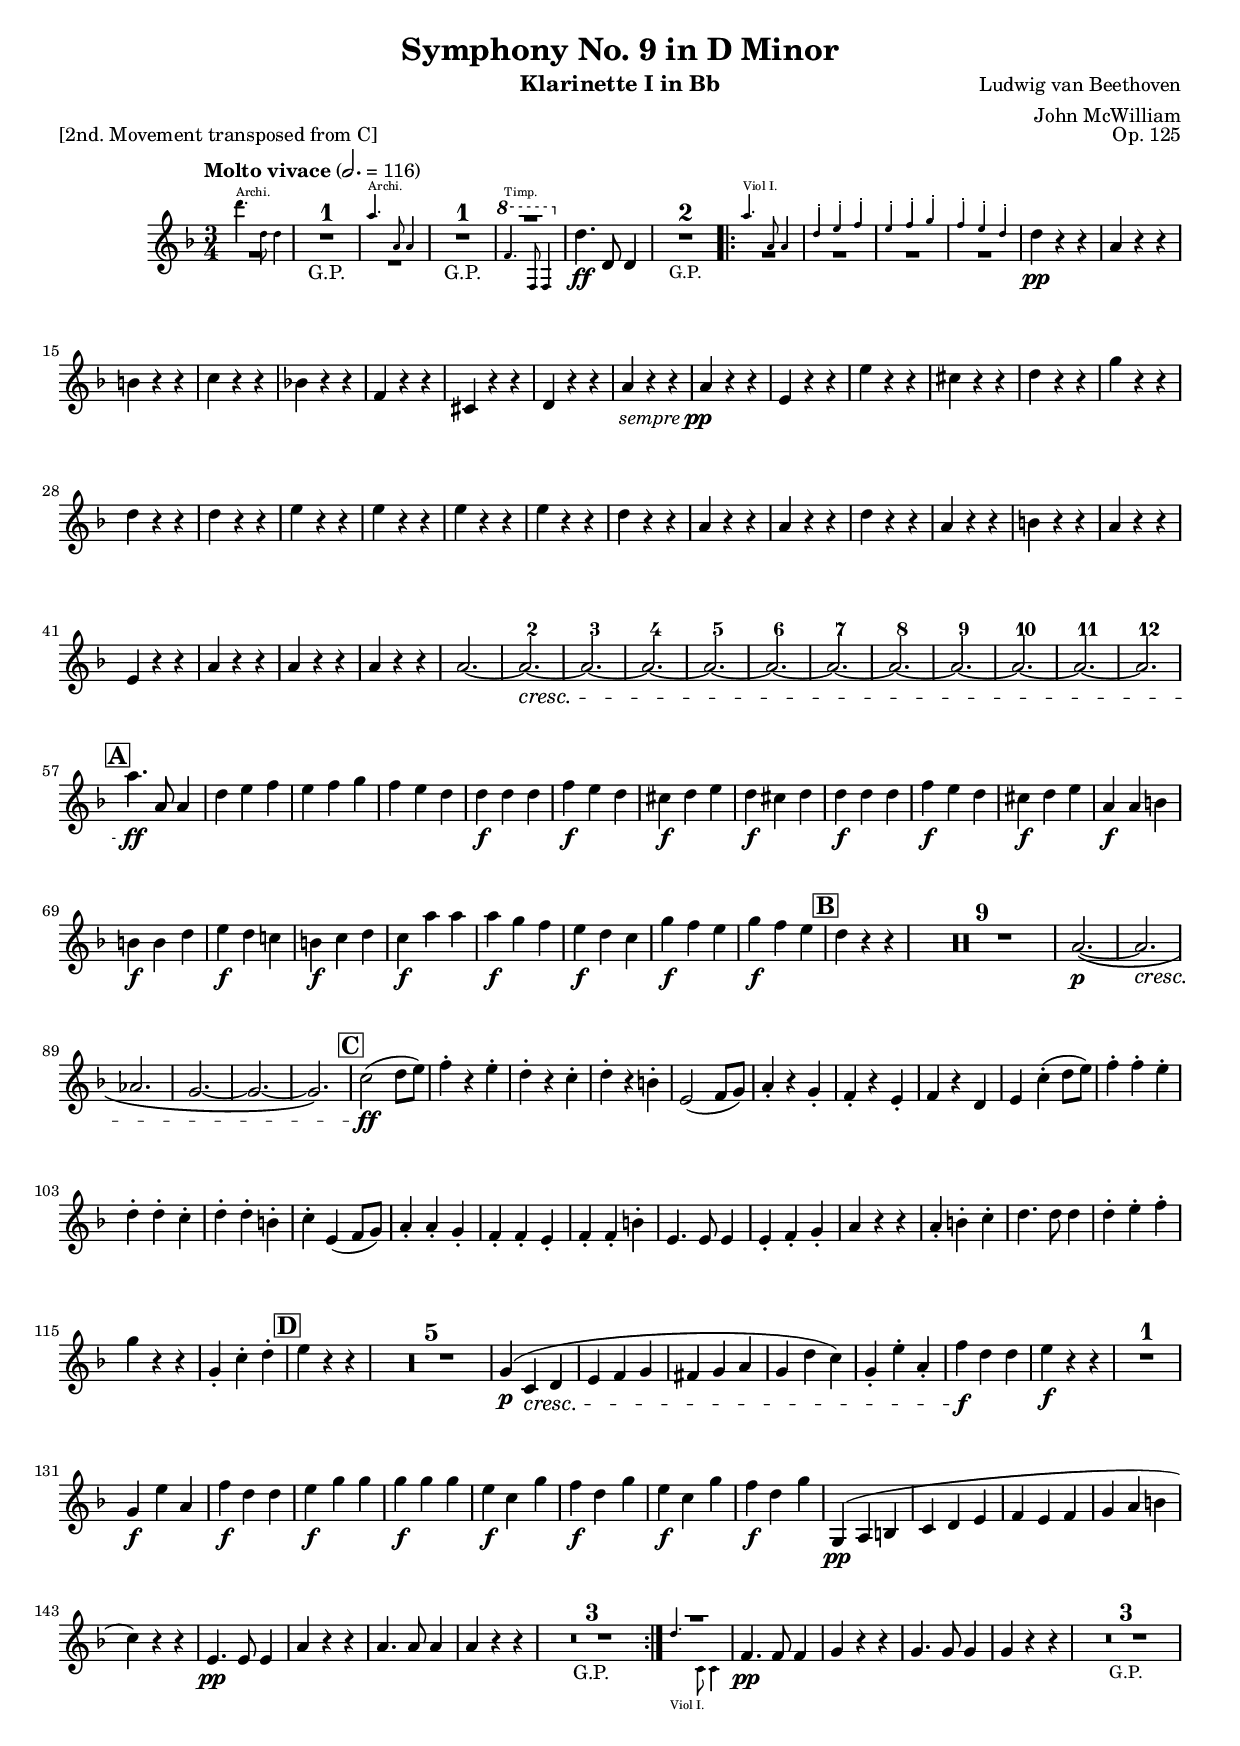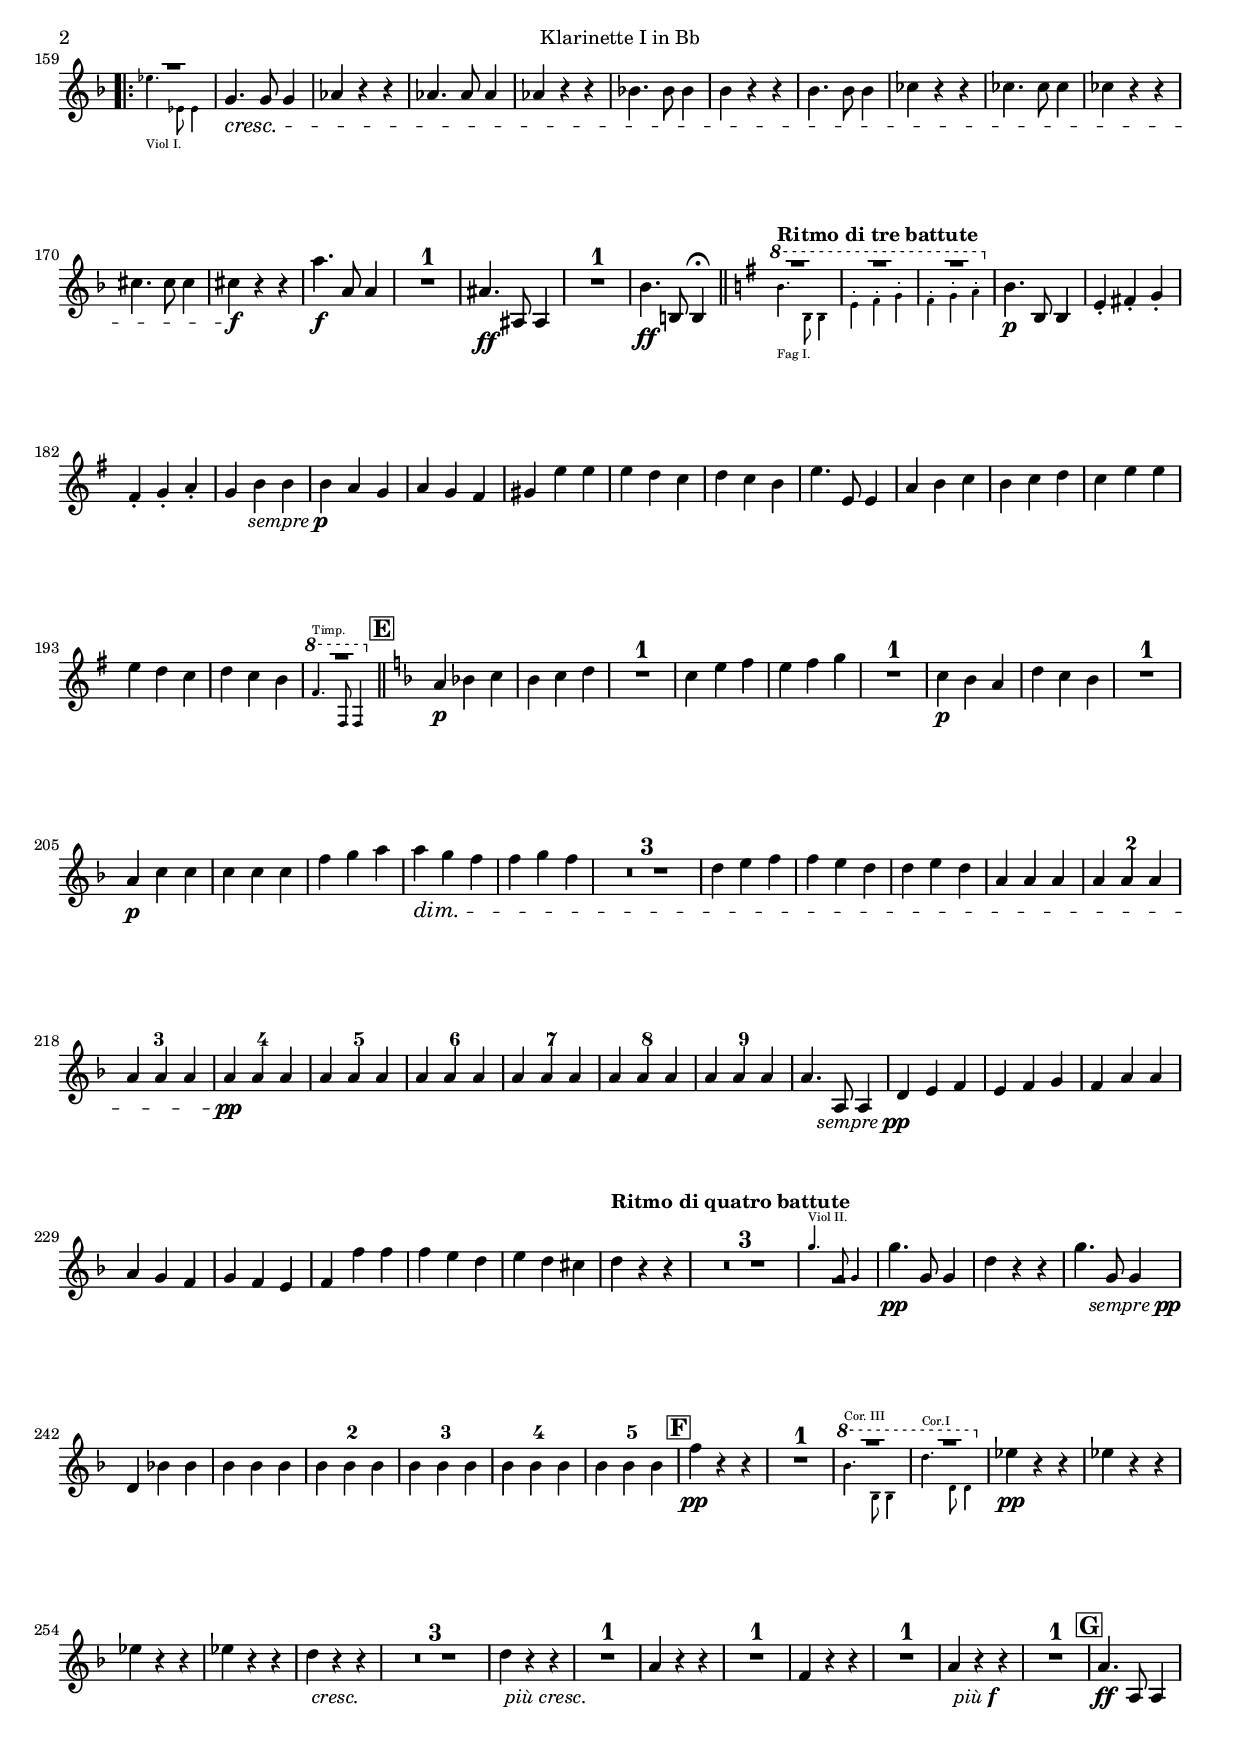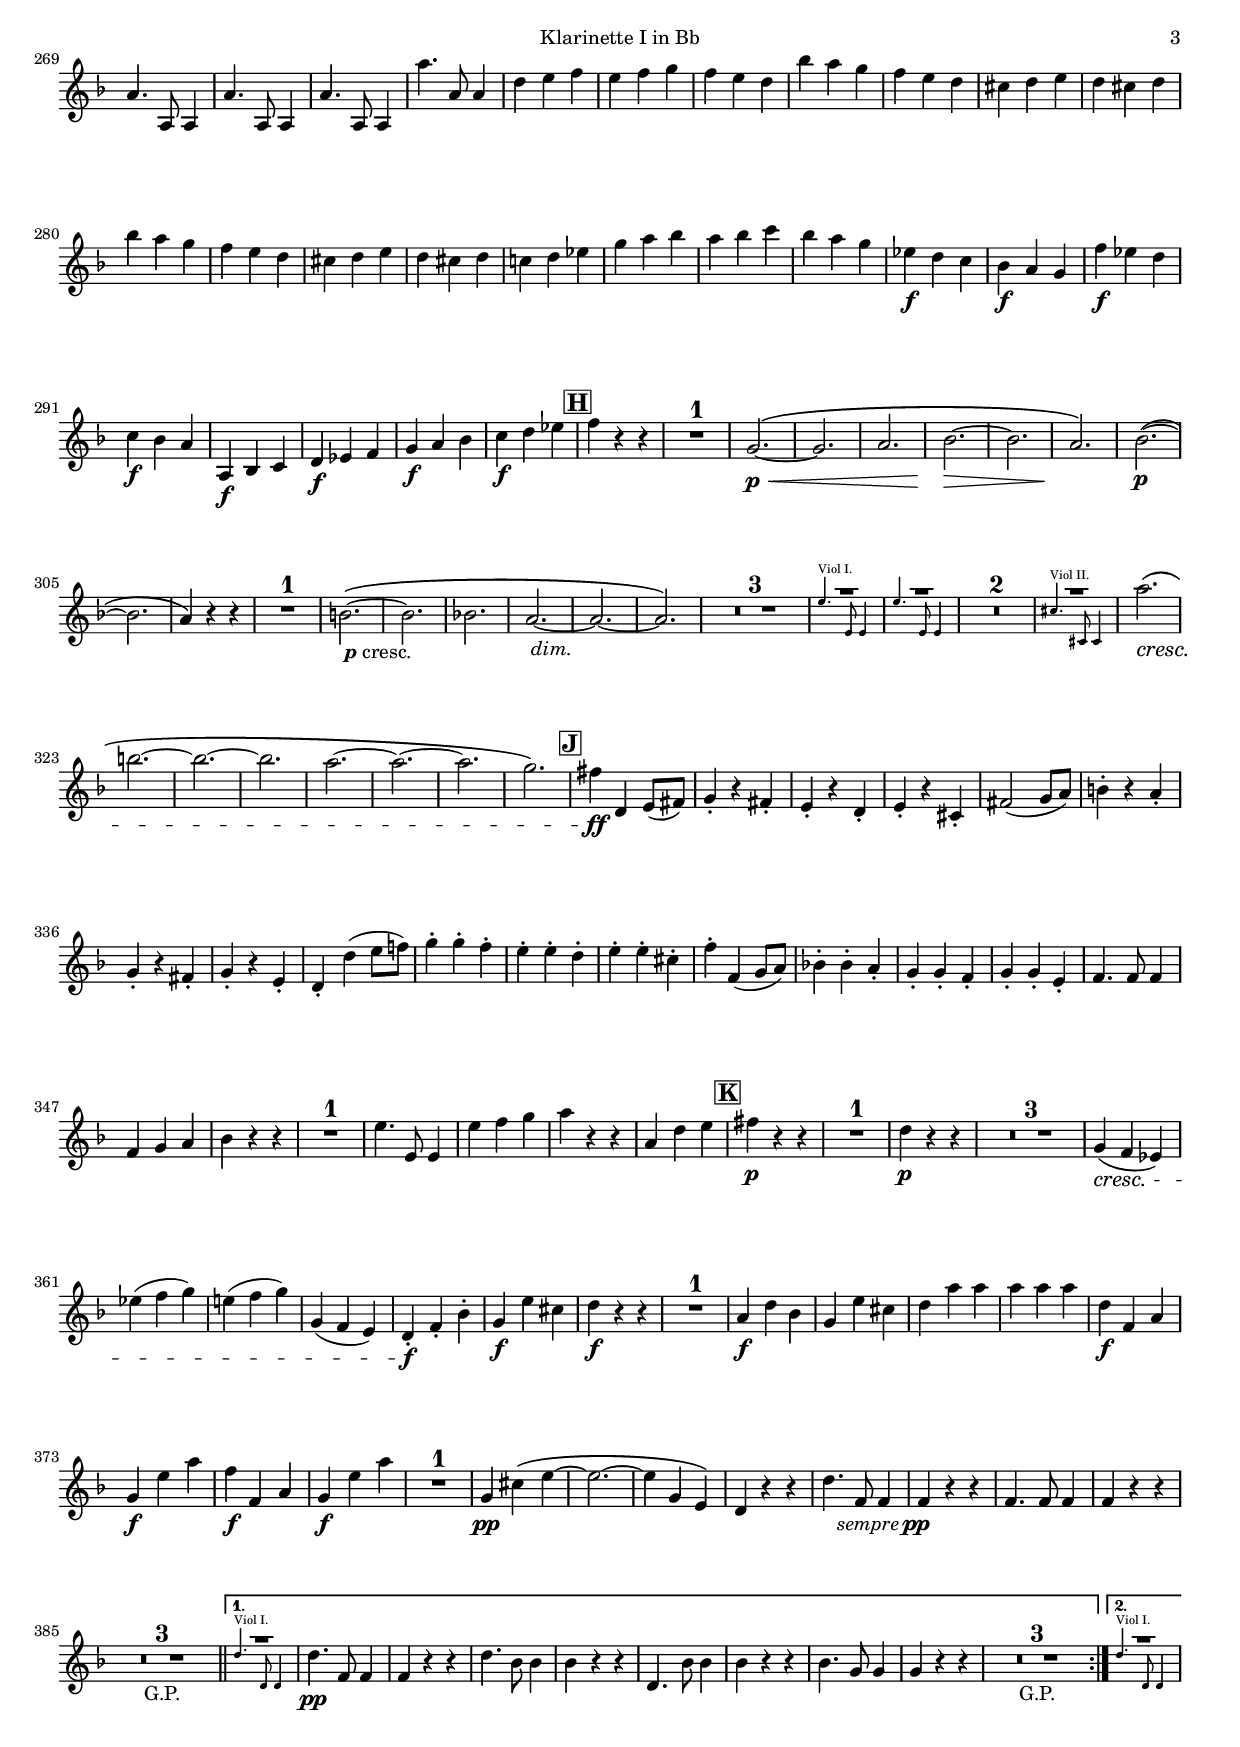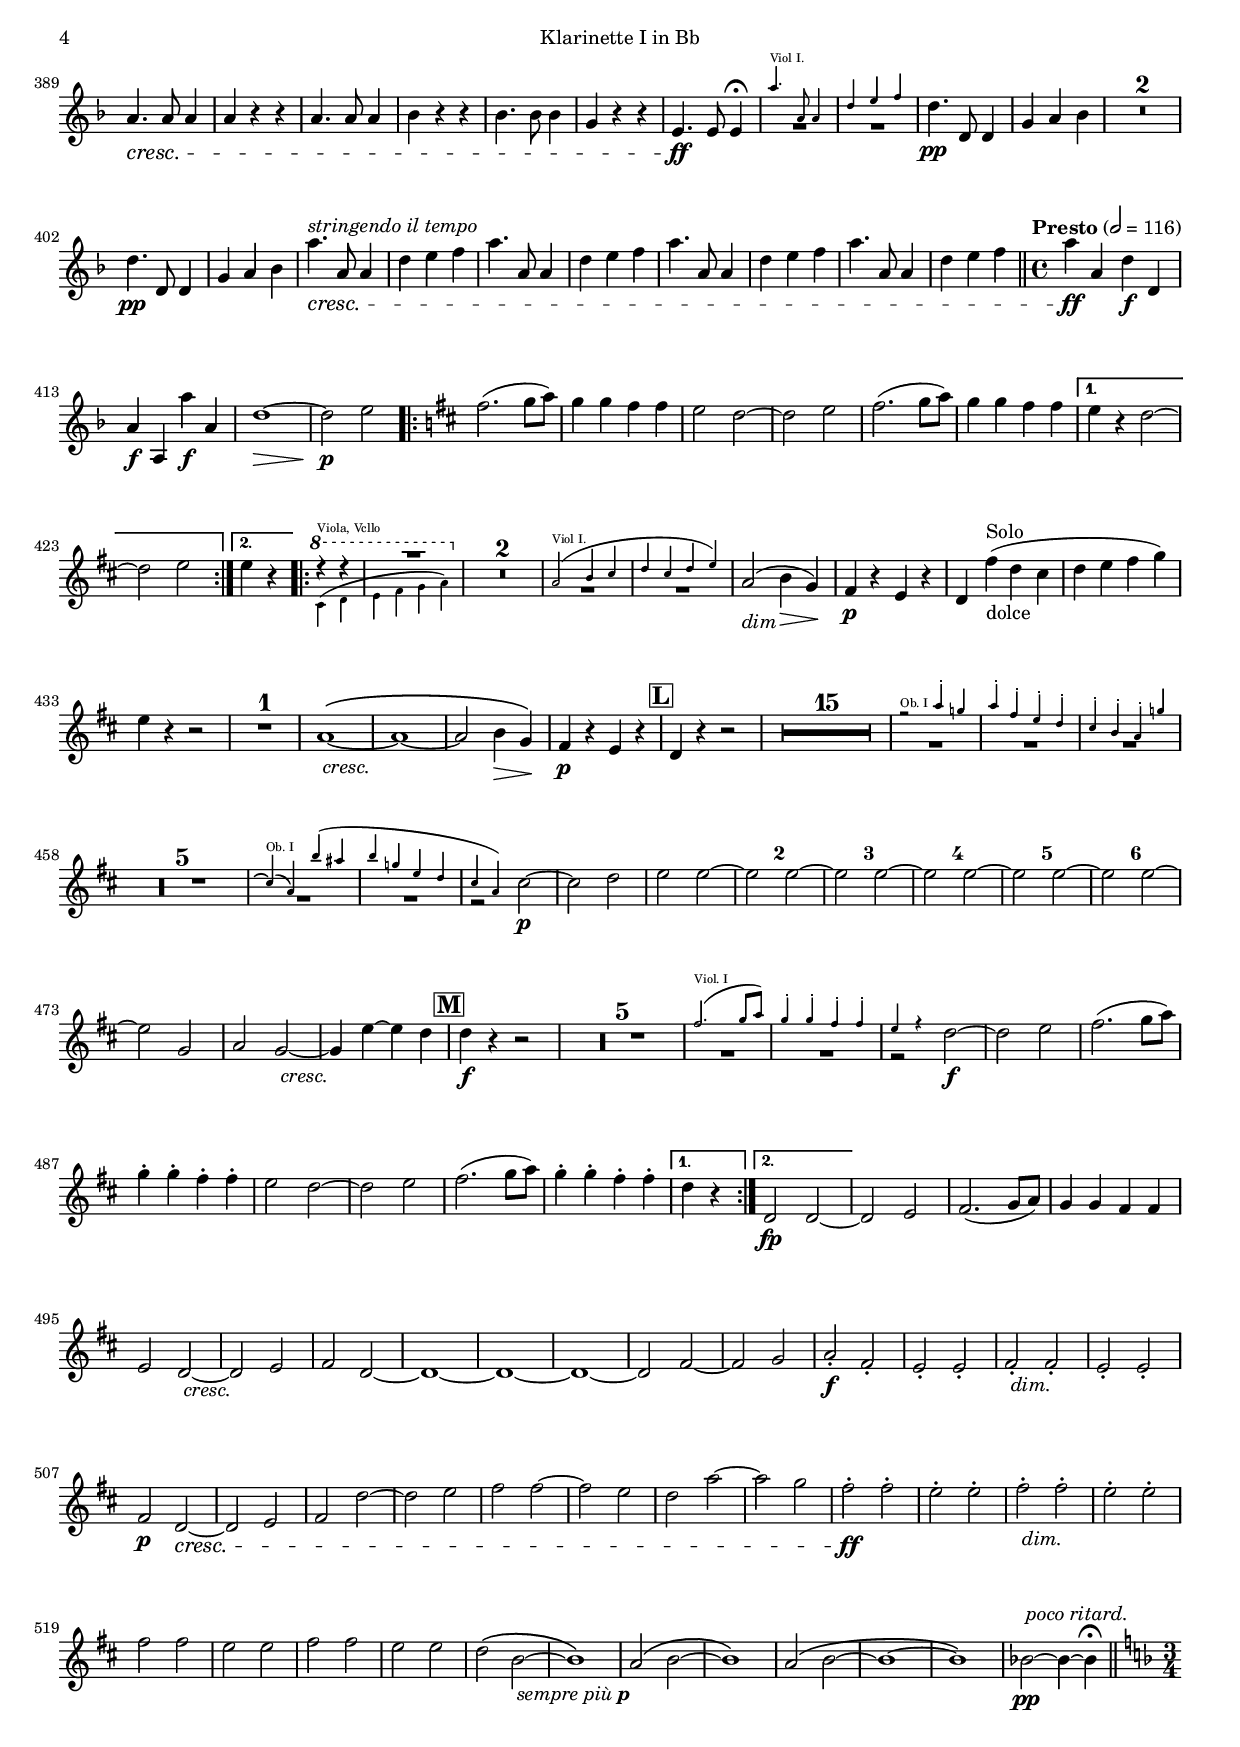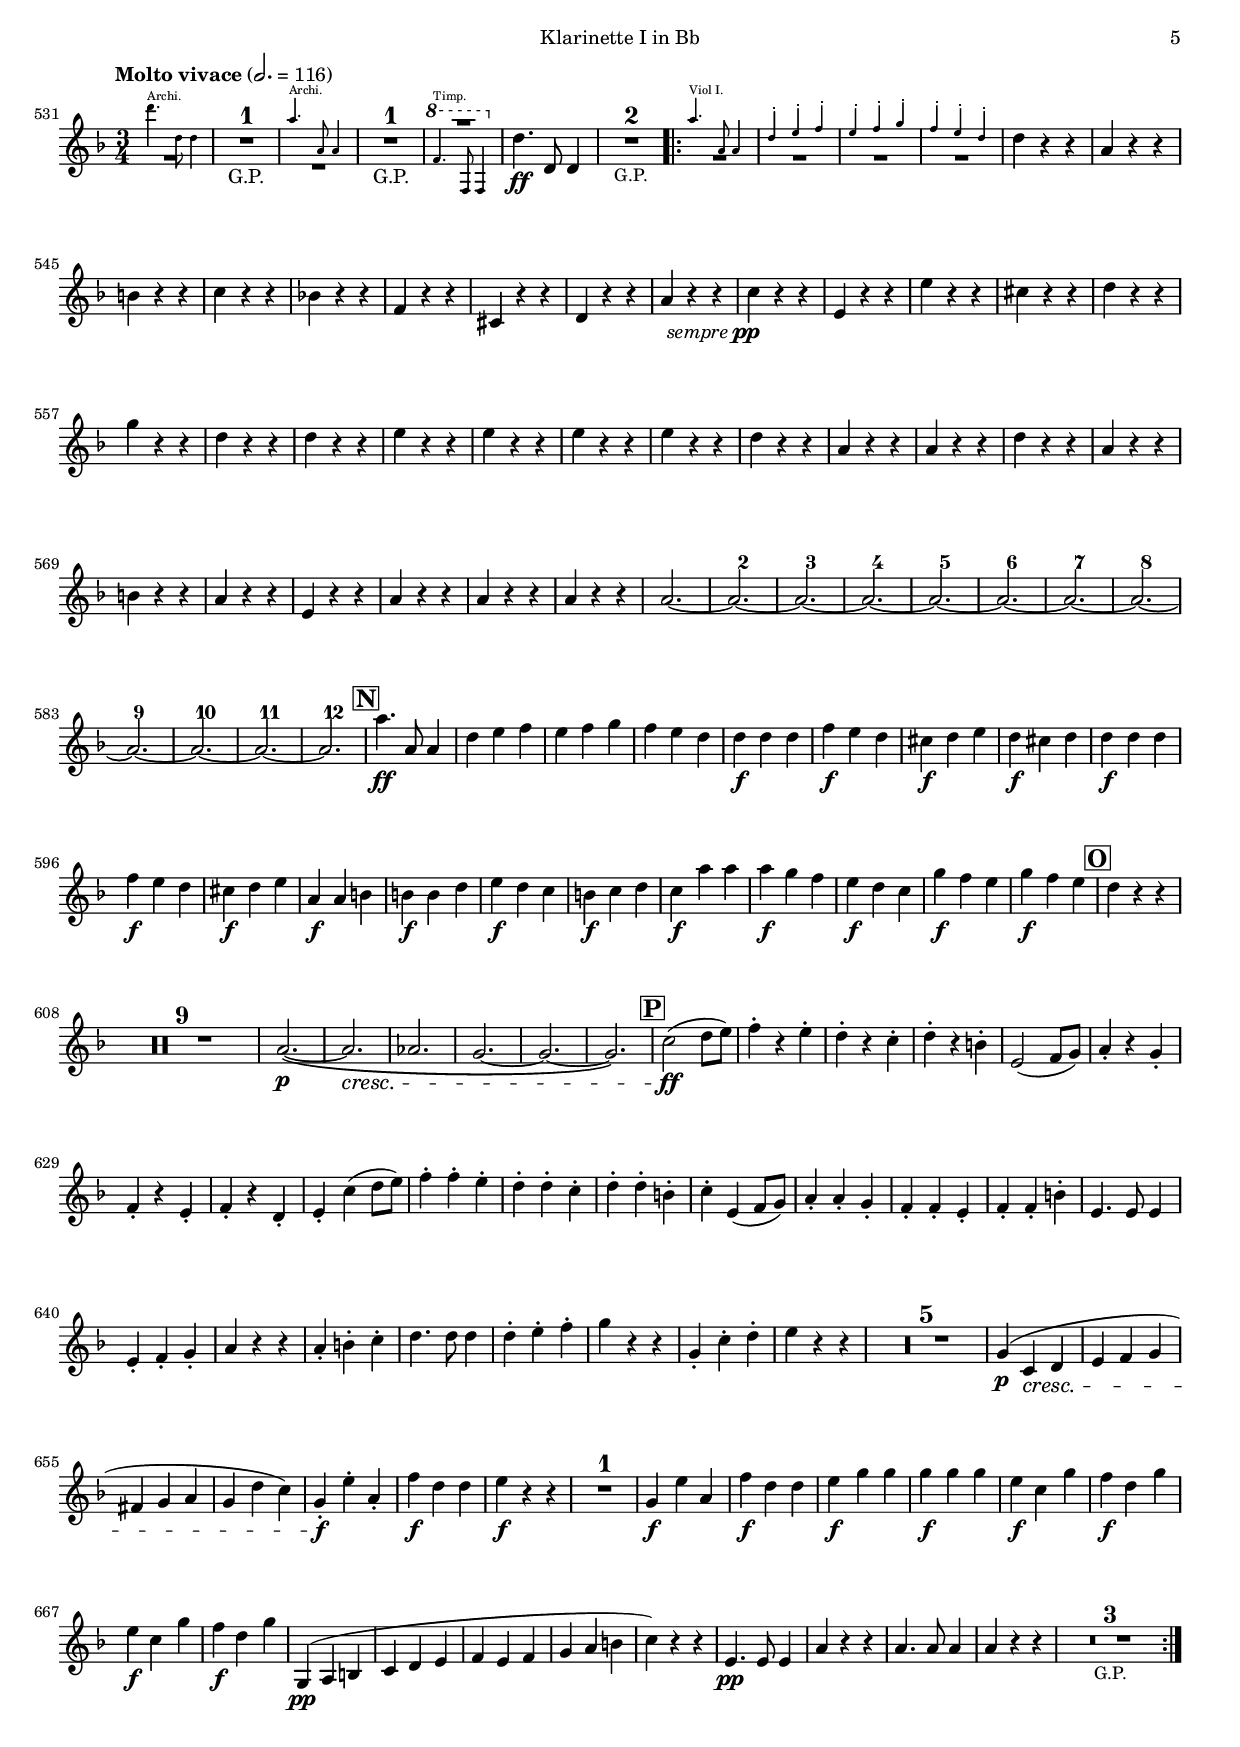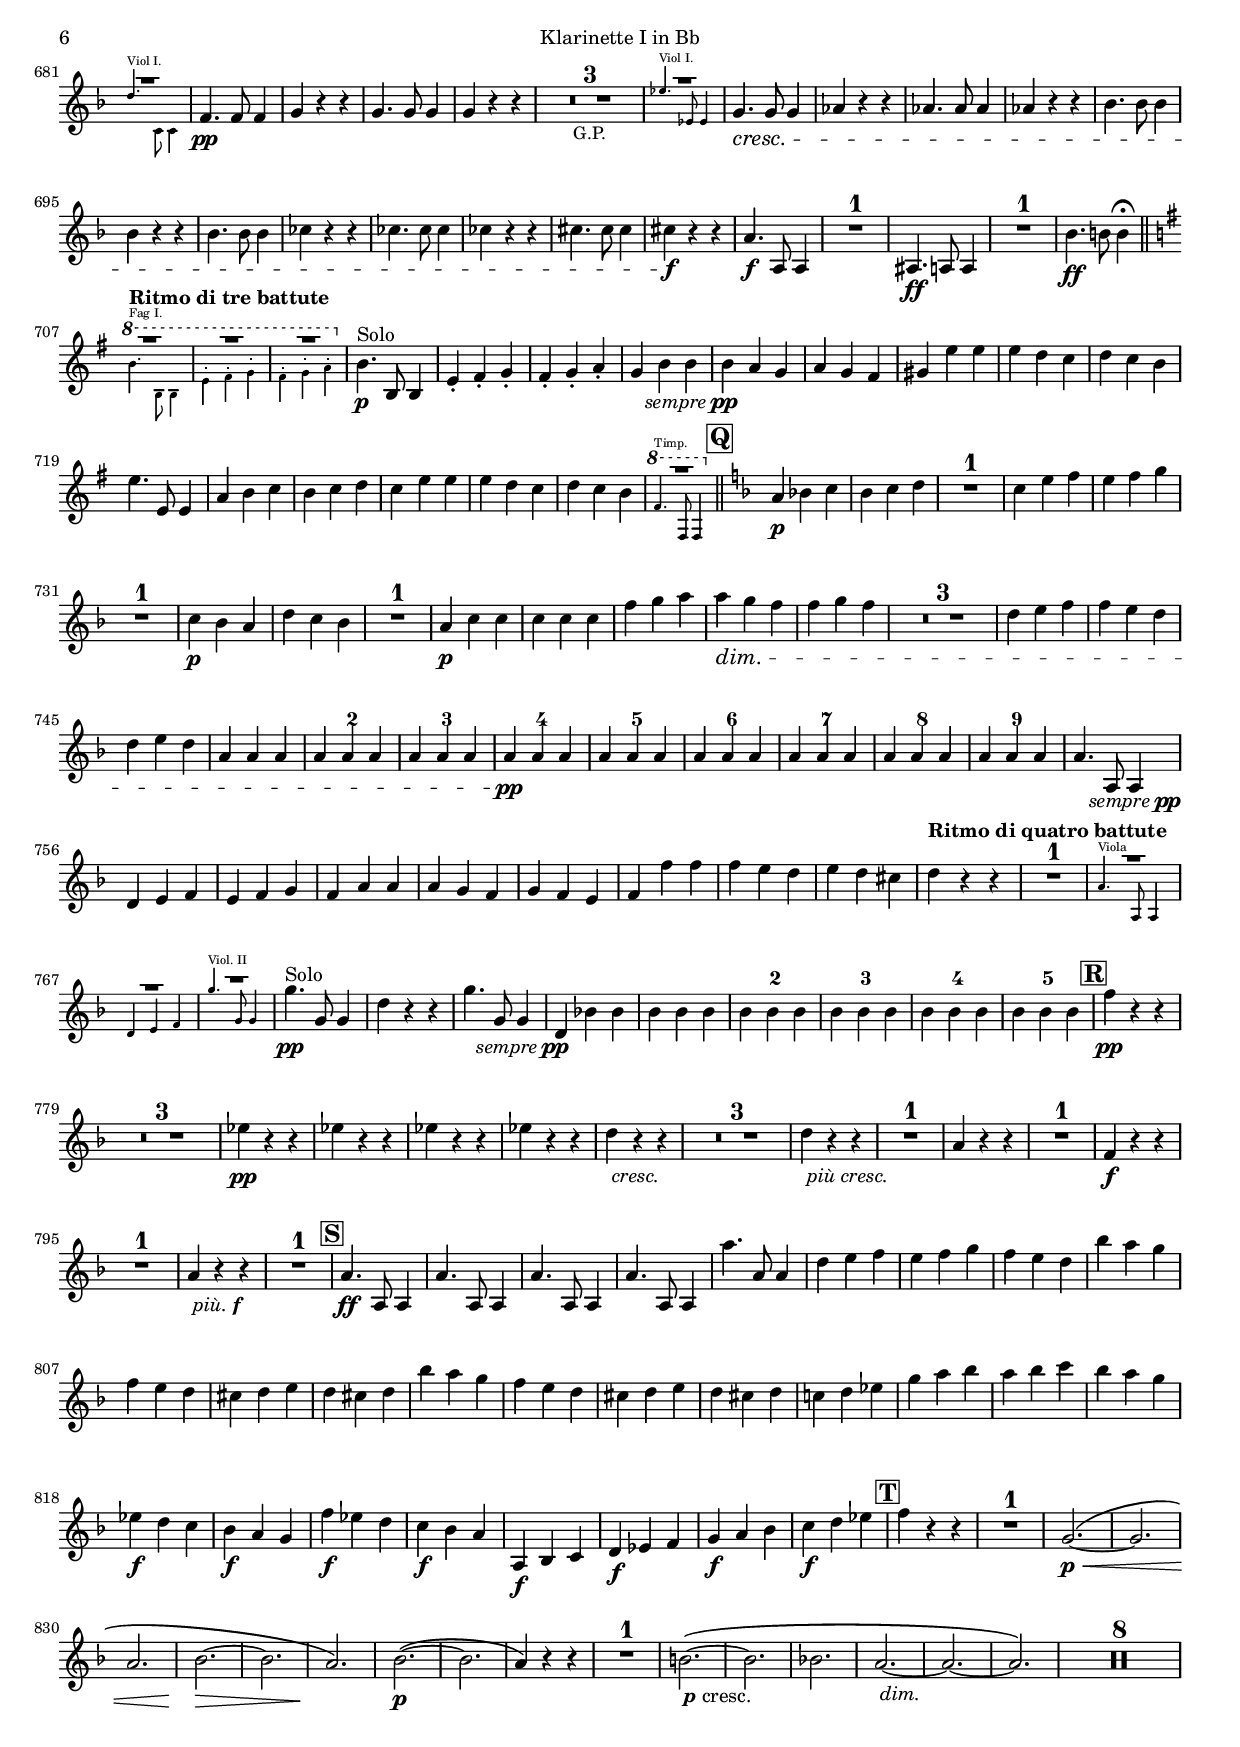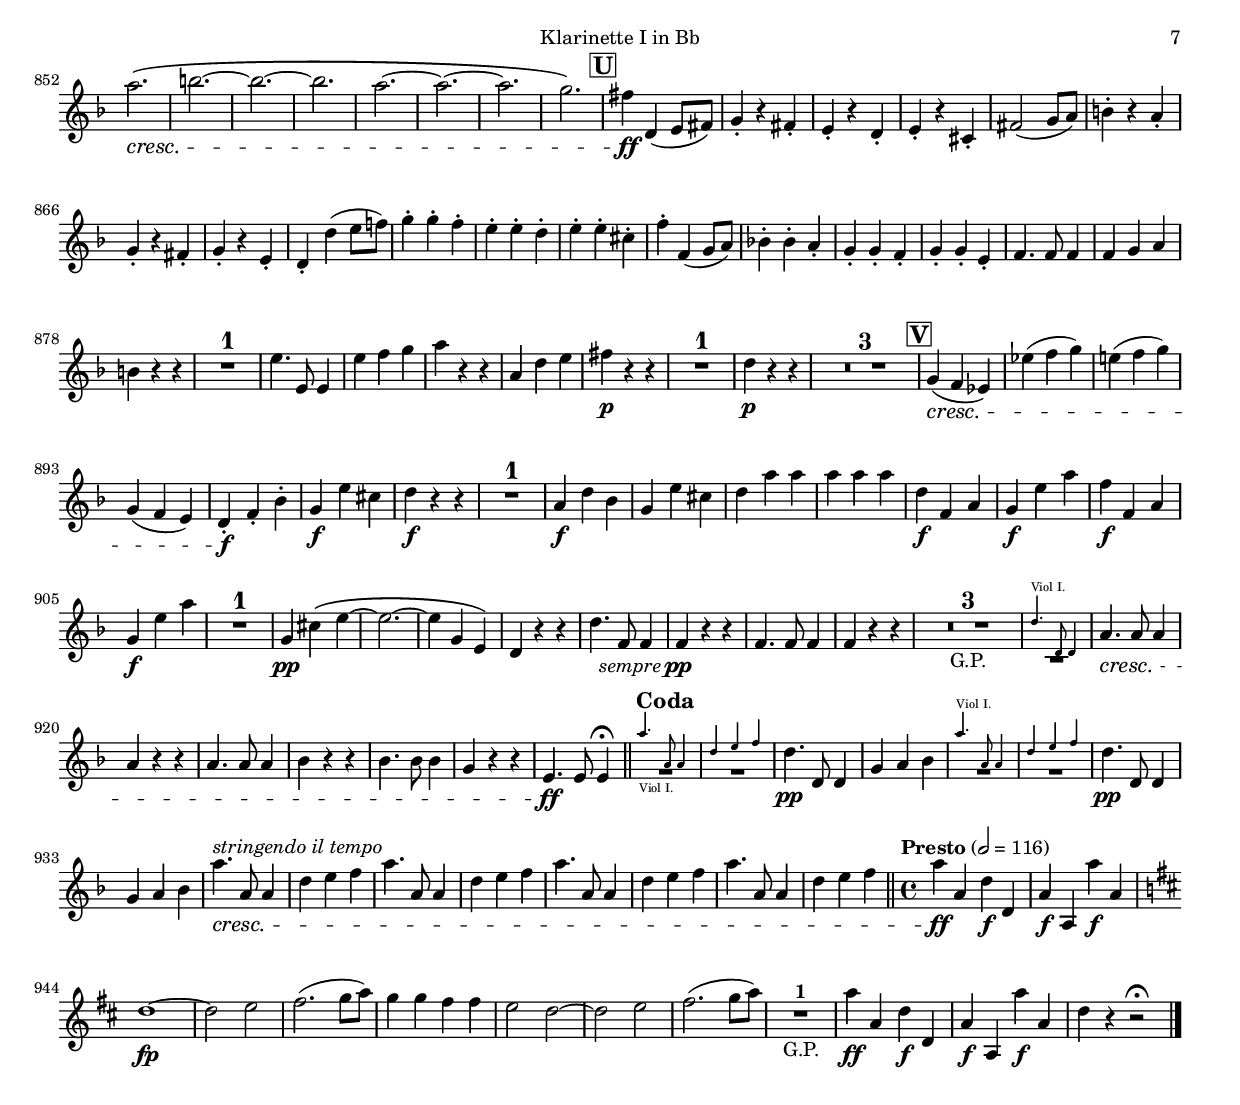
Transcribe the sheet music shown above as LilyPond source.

% Created on Tue Aug 16 10:35:10 CEST 2011
\version "2.12.3"

\header {
	title = "Symphony No. 9 in D Minor" 
 	composer = "Ludwig van Beethoven" 
 	arranger = "John McWilliam" 
 	opus = "Op. 125" 
 	piece = "[2nd. Movement transposed from C]" 
 	instrument = "Klarinette I in Bb" 

}

%\include "svenska.ly"
\include "Globals.ly"

staffClarinetInBb = \new Staff {
%	\time 3/4
%	\tempo 2. = 116 
%	\set Staff.instrumentName = "Clarinet in Bb"
	\set Staff.midiInstrument = "clarinet"
%	\transposition hess,
%	\key d \minor
	\clef treble
%	\transpose d e { % transpose for Bb Klarinette
		
	\relative c {
 	\Atime \Akey \AstringTempo
	\set Score.currentBarNumber = #1
	\compressFullBarRests
	\override DynamicLineSpanner #'staff-padding = #2
	\set Score.markFormatter = #format-mark-box-letters
	
  		<<{\set fontSize = #-4  % make note heads smaller
  		   \stemDown
  		   d'''4.^\markup{ "Archi." }d,8 d4
  		   \stemNeutral
		   \unset fontSize } % return to default size 
  		\\
  		  {\once\override MultiMeasureRest #'staff-position = #-4 R2.}>> 
  		   
  		   R2._\markup{"G.P."} ^\markup{\number 1}
  	
  		<<{\set fontSize = #-4  % make note heads smaller
  		   a'4.^\markup{ "Archi." }a,8 a4
  		   \unset fontSize } % return to default size
  		\\ 
  		  {\once\override MultiMeasureRest #'staff-position = #-6 R2.}>>
  		   
  		   R2._\markup{"G.P."} ^\markup{\number 1}
  		   
  		<<{\set fontSize = #-4  % make note heads smaller
  		   \ottava #1 
  		   \set Staff.ottavation = #"8"
  		   f'4. ^\markup{ "Timp." }
  		   f,8 f4 \ottava #0 
  		   \unset fontSize } % return to default size} 
  	        \\ 
  	          {\once\override MultiMeasureRest #'staff-position = #4 R2.}>>
  	          
	d'4.\ff d,8 d4
  	R2._\markup{\small "G.P."} ^\markup{\normalsize\number 2}
  	
  \repeat volta 2 { % repeat volta 1.
  	\set Score.currentBarNumber = #9
  	
  	  	<<{\set fontSize = #-4  % make note heads smaller
  	  	   a''4.^\markup{ "Viol I." } a,8 a4
  	  	   d4-. e-. f-.	|e-. f-. g-.	|f-. e-. d-.
  	  	   \unset fontSize } % return to default size
  	  	\\ 
  	   	  {\override MultiMeasureRest #'staff-position = #-4 R2.*4}>>
  	           \revert MultiMeasureRest #'staff-position
  	
  	d4\pp r r		|a r r			|b r r
  	c r r			|bes! r r		|f r r
  	cis r r			|d r r			|a' r r
 	
        \once \override DynamicText #'X-offset = #-9.2 a4\semppK r r
        
        e r r 			|e' r r			|cis r r
        d r r			|g r r			|d r r
        d r r			|\repeat unfold 4 { e r r }
        d r r			|a r r			|a r r
        d r r			|a r r			|b r r
        a r r			|e r r			|a r r
        a r r			|a r r
        
        <<{a2.~\cresc		|\repeat unfold 11 { a2.~}}
        	{\set countPercentRepeats = ##t
        	 \override PercentRepeat #'transparent = ##t
        	 \override PercentRepeatCounter #'staff-padding = #1
        	 \repeat percent 12 { s2. }} >> 
        	
% Rehersal mark A
%	\once \override TextScript #'outside-staff-padding = #3
        \mark \default
        a'4.\ff a,8 a4
        d e f			|e f g			|f e d
        d\f d d			|f\f e d		|cis\f d e
        d\f cis d		|d\f d d		|f\f e d
        cis\f d e		|a,\f a b		|b\f b d
        e\f d c!		|b\f c d		|c\f a' a
        a\f g f			|e\f d c		|g'\f f e
  	g\f f e
  
% Rehersal mark B
	\mark \default
	d r r			|R2.*9
	a2.~ \p \( \cresc	|a			|aes
	g~			|g~			|g~ \)
	
% Rehersal mark C
	\mark \default
	c2\ff (d8 e)		|f4-. r e-.		|d-. r c-.
	d-. r b-.		|e,2 (f8 g)		|a4-. r g-.
	f-. r e-.		|f r d			|e c'-. (d8 e)
	f4-. f-. e-.		|d-. d-. c-.		|d-. d-. b-.
	c-. e, (f8 g)		|a4-. a-. g-.		|f-. f-. e-.
	f-. f-. b-.		|e,4. e8 e4		|e-. f-. g-.
	a r r			|a-. b-. c-.		|d4. d8 d4
	d-. e-. f-.		|g r r			|g,-. c-. d-.
	
% Rehersal mark D
	\mark \default
	e r r			|R2.*5			|g,4 \p ( \cresc c, d
	e f g			|fis g a		|g d' c)
	g-. e'-. a,-.		|f'\f d d		|e\f r r 
	\OneBarRest
	g,4\f e' a,		|f'\f d d		|e\f g g
	g\f g g			|e\f c g'		|f\f d g
	e\f c g'		|f\f d g		|g,,\pp ( a b
	c d e			|f e f			|g a b
	c) r r			|e,4.\pp e8 e4		|a r r
	a4. a8 a4		|a r r			|R2.*3
	_\markup{"G.P."}
 } % end repeat volta 1.

  	<<{\set fontSize = #-4  % make note heads smaller
	   d4._\markup{ "Viol I." } \stemDown c,8 c4
	   \stemNeutral
           \unset fontSize } % return to default size 
        \\ 
          {\once\override MultiMeasureRest #'staff-position = #4 R2.}>> 
  	   
  	f4.\pp f8 f4		|g r r			|g4. g8 g4
  	g r r			|R2.*3_\markup{\small "G.P."}  	
  	
\pageBreak
  	
  \repeat volta 2 { %repeat volta 2.
  	
  		<<{\set fontSize = #-4  % make note heads smaller
  		   \stemDown
  		   ees'4._\markup{ "Viol I." }ees,8 ees4
  		   \stemNeutral
  		   \unset fontSize } % return to default size
  		\\ 
  		  {\once\override MultiMeasureRest #'staff-position = #4 R2.}>> 
  	
  	\cresc g4. g8 g4	|aes r r		|aes4. aes8 aes4
  	aes r r			|bes!4. bes8 bes4	|bes r r
  	bes4. bes8 bes4		|ces r r
  	ces4. ces8 ces4		|ces r r		|cis4. cis8 cis4	
  	cis4\f r r		|a'4.\f a,8 a4		
  	\OneBarRest
  	ais4.\ff ais,8 ais4		|\OneBarRest
  	bes'4.\ff b,8 b4\fermata \bar "||" 
  	

  	
  	\BstringTempo
  	\Bkey
  	
  		<<{\set fontSize = #-4  % make note heads smaller
  		   \ottava #1
  		   \set Staff.ottavation = #"8"
  		   \stemDown
  		   b''4._\markup{ "Fag I." } b,8 b4
  		   e-. fis-. g-. fis-. g-. a-.
  		   \ottava #0
  	           \stemNeutral
  		   \unset fontSize } % return to default size
  		\\ 
  	          {\override MultiMeasureRest #'staff-position = #4 R2.*3}>>
  	           \revert MultiMeasureRest #'staff-position
  		   
  	
  	
  	b,4.\p b,8 b4		|e-. fis!-. g-.		|fis-. g-. a-.
  	g b b\sempK		|b a g			|a g fis
  	gis e' e		|e d c			|d c b
  	e4. e,8 e4		|a b c			|b c d
  	c e e			|e d c			|d c b
  	
  	
  	<<{\set fontSize = #-4  % make note heads smaller
  	   \ottava #1
  	   \set Staff.ottavation = #"8"
 	   fis'4. ^\markup{ "Timp." } fis,8 fis4
           \ottava #0 
           \unset fontSize } % return to default size
        \\ 
   	  {\once\override MultiMeasureRest #'staff-position = #4 R2.}>>
   	   \bar "||"
   	   
% Rehersal mark E 	
  	\Akey
  	\mark \default
  	a4\p bes! c		|bes c d		
  	\OneBarRest
  	c4 e f			|e f g
  	\OneBarRest
  	c,4\p bes a		|d c bes
  	\OneBarRest
  	a4\p c c		|c c c			|f g a\dim
  	a g f		|f g f				|R2.*3
  	d4 e f			|f e d			|d e d
  	<<{\repeat unfold 3 {a a a}	
  		 a\pp a a 	|\repeat unfold 5{a a a}}
        	{\set countPercentRepeats = ##t
        	 \override PercentRepeat #'transparent = ##t
        	 \override PercentRepeatCounter #'staff-padding = #1
        	 \repeat percent 9 { s2. }} >> 
        a4. a,8 a4\semppK	|d e f		 	|e f g
        f a a			|a g f			|g f e
        f f' f			|f e d			|e d cis\CstringTempo
  	d r r 	 		|R2.*3
        
  	
  		<<{\set fontSize = #-4  % make note heads smaller
  		   g4.^\markup{ "Viol II." }g,8 g4
  		   \unset fontSize } % return to default size
  		\\ 
  		  {\once\override MultiMeasureRest #'staff-position = #-4 R2.}>> 
  	
        g'4.\pp g,8 g4		|d' r r			|g4. g,8 g4\semppK
   	d bes'! bes		
   	<<\repeat unfold 5 {bes bes bes}
   		{\set countPercentRepeats = ##t
        	 \override PercentRepeat #'transparent = ##t
        	 \override PercentRepeatCounter #'staff-padding = #1
        	 \repeat percent 5 { s2. }} >> 

% Rehersal mark F 	
  	\mark \default
  	f'4\pp r r		|\OneBarRest
  	
  		<<{\set fontSize = #-4  % make note heads smaller
  		   \ottava #1
  	           \set Staff.ottavation = #"8"
  	           \stemDown
  		   bes4.^\markup{ "Cor. III" }bes,8 bes4
  		   d'4.^\markup{ "Cor.I" } d,8 d4
  		   \stemNeutral
  		   \ottava #0
  		   \unset fontSize } % return to default size 
  		\\ 
  		 {\override MultiMeasureRest #'staff-position = #4 R2.*2}>> 
  		   \revert MultiMeasureRest #'staff-position
  	
  	ees4\pp r r		|\repeat unfold 3 {ees r r}
  	d _\markup  {\null \lower #2 \italic "cresc."}r r |R2.*3
  	d4 _\markup {\null \lower #2 \italic "più cresc."} r r		
  	\OneBarRest		|a4 r r			|\OneBarRest
  	f r r			|\OneBarRest
  	a _\markup {\null \lower #2 {\italic {"più" \bold\large "f"}}} r r
  	\OneBarRest		
  	
% Rehersal mark G 	
  	\mark \default  	
  	a4.\ff a,8 a4		|\repeat unfold 3 {a'4. a,8 a4}	
  	a''4. a,8 a4		|d e f			|e f g
  	f e d			|\repeat unfold 2 {bes' a g |f e d |cis d e
  	d cis d}		|c! d ees		|g a bes
  	a bes c			|bes a g		|ees\f d c
  	bes\f a g		|f'\f ees d		|c\f bes a
  	a,\f bes c		|d\f ees f		|g\f a bes
  	c\f d ees		
  	
% Rehersal mark H	
  	\mark \default 
  	f r r			|\OneBarRest		|g,2.~\p\(\<
  	g			|a			|bes~\>
  	bes			|a\)\!			|bes~\p\(
  	bes			|a4\) r r		|\OneBarRest
  	b2.~\( _\markup  {\null \lower #2 {\italic {\bold "p"} "cresc."}}		
  	b			|bes!
  	a~ _\markup {\null \lower #2 \italic "dim."}			
  	a~			|a\)			|R2.*3
  	
  	
  		<<{\set fontSize = #-4  % make note heads smaller
  		   e'4.^\markup{ "Viol I." }e,8 e4	|e'4. e,8 e4
  		   \unset fontSize} 
  		\\ 
  		  {\override MultiMeasureRest #'staff-position = #4 R2.*2}>> 
  		   \revert MultiMeasureRest #'staff-position
  		   
  	R2.*2
  	
		<<{\set fontSize = #-4
		   cis'4.^\markup{ "Viol II." }cis,8 cis4
		   \unset fontSize } % return to default size
		\\ 
  		  {\once\override MultiMeasureRest #'staff-position = #4 R2.}>> 

  	\cresc
  	a''2. \( 		|b~			|b~
  	b			|a~			|a~
  	a			|g\)
  	
% Rehersal mark J	
  	\mark \default
	fis4\ff d,4 e8 (fis)	|g4-. r fis-.		|e-. r d-.
	e-. r cis-.		|fis2 (g8 a)		|b!4-. r a-.
	g-. r fis-.		|g-. r e-.		|d-. d' (e8 f!)
	g4-. g-. f-.		|e-. e-. d-.		|e-. e-. cis-.
	f-. f, (g8 a)		|bes!4-. bes-. a-.	|g-. g-. f-.
	g-. g-. e-.		|f4. f8 f4		|f g a
	bes r r			|\OneBarRest		|e4. e,8 e4
	e' f g			|a r r			|a, d e
	
% Rehersal mark K	
  	\mark \default
  	fis\p r r		|\OneBarRest		|d\p r r
  	R2.*3			|\cresc g,4 (f ees)	|ees' (f g)
  	e! (f g)		|g, (f e)		|d-.\f f-. bes-.
  	g\f e' cis		|d\f r r		|\OneBarRest
  	a\f d bes		|g e' cis		|d a' a
  	a a a			|d,\f f, a 		| g\f e' a
  	f\f f, a		|g\f e' a		|\OneBarRest
  	g, \pp cis\( e~		|e2.~			|e4 g, e\)
  	d r r			|d'4. f,8 f4\semppK	|f r r
  	f4. f8 f4		|f r r			|R2.*3_\markup{"G.P."}
  	\bar "||"
  } % end repeat volta 2
  
  \alternative { % 2:1 & 2:2
  	{ % 2:1.
  	
  		<<{\set fontSize = #-4  % make note heads smaller
  		   d'4.^\markup{ "Viol I." }d,8 d4
  		   \unset fontSize } % return to default size 
  		\\ 
  		  {\once\override MultiMeasureRest #'staff-position = #4 R2.}>> 
  	
  	d'4.\pp f,8 f4		|f r r			|d'4. bes8 bes4
  	bes r r			|d,4. bes'8 bes4	|bes r r
  	bes4. g8 g4		|g r r			|R2.*3_\markup{"G.P."}
  	} % end 2:1. 
 
  	{ % 2:2.
  	\set Score.currentBarNumber = #388
%  	\set Score.voltaSpannerDuration = #(ly:make-moment 3 4)

	
  		<<{\set fontSize = #-4  % make note heads smaller
  		   d'4.^\markup{ "Viol I." }d,8 d4
  		   \unset fontSize } % return to default size 
  		\\ 
  		  {\once\override MultiMeasureRest #'staff-position = #4 R2.}>> 
  		   
  	  	} % end 2:2
	} % end alternatives and repeat volta 2
	
\pageBreak
	  	\cresc a'4. a8 a4	|a r r		|a4. a8 a4
	bes r r			|bes 4. bes 8 bes4	|g r r
	e4.\ff e8 e4\fermata 

  	
  		<<{\set fontSize = #-4  % make note heads smaller
  		   a'4.^\markup{ "Viol I." }a,8 a4	|d e f
  		   \unset fontSize } % return to default size 
  		\\ 
  		  {\override MultiMeasureRest #'staff-position = #-4 R2.*2}>> 
  		   \revert MultiMeasureRest #'staff-position
  	
	
  	d4.\pp d,8 d4		|g a bes		|R2.*2
  	d4.\pp d,8 d4		|g a bes		
  	\cresc a'4.^\markup {\italic "stringendo il tempo"} a,8 a4
  	d e f			|\repeat unfold 3 {a4. a,8 a4 | d e f}
  	\bar "||"
  	
  	\DstringTempo \Dtime
  	a\ff a, d\f d,		|a'\f a, a''\f a,	|d1~\>
  	d2\p e			|\bar "||"		|\Dkey 
  	
  	\repeat volta 2 { % repeat volta 3
  	\bar "|:" fis2. (g8 a)	|g4 g fis fis		|e2 d~
  	d e			|fis2. (g8 a)		|g4 g fis fis
  	} % end repeat volta 3 
  	
  	\alternative { % 3:1 & 3:2
  		{e r d2~ 	|d  e} % end 3:1
		{\partial 4*2 e4 r} % end 3:2	
  	} % end alternatives and repeat volta 3
  	
  	\repeat volta 2 { % repeat volta 4
	\set Score.currentBarNumber = #423
		
	
	<<{\set fontSize = #-4  % make note heads smaller
	   \partial 4*2
	   \ottava #1
	   \set Staff.ottavation = #"8"
	   \stemDown
	   cis4 ^\markup{ "Viola, Vcllo" } (d		|e4 fis g a)
	   \ottava #0
	   \stemNeutral 
	   \unset fontSize } % return to default size}
	\\
   	  {\partial 4*2 d4\rest d4\rest
   	   \once\override MultiMeasureRest #'staff-position = #4 R1} >>		 
   	   
	|R1*2
	
	<<{\set fontSize = #-4  % make note heads smaller
	   \stemUp
	    a,2^\markup{ "Viol I." } (b4 cis		|d cis d e)
	   \stemNeutral
	   \unset fontSize }  % return to default size 
	\\
	  {\override MultiMeasureRest #'staff-position = #-4 R1*2}>>
	   \revert MultiMeasureRest #'staff-position

	
	\padText #2 a,2_\markup {\italic dim} (b4\> g\!)|fis\p r e r
	d fis'^\markup{"Solo"} _\markup{"dolce"} (d cis	|d e fis g)		|e r r2			|\OneBR
	a,1~\(_\markup {\null \lower #2 \italic "cresc."}		
	a~			|a2 b4\> g\!\)
	fis\p r e r		
	
% Rehersalmark  L	
  	\mark \default
  	d r r2			|R1*15		
  	

	<<{\set fontSize = #-4  % make note heads smaller
	   \stemUp
	   r2^\markup{ "Ob. I" } a''4-. g! 		|a-. fis-. e-. d-.
	   cis-. b-. a-. g'!
	   \stemNeutral
	   \unset fontSize } % return to default size
	\\ 
	 {\override MultiMeasureRest #'staff-position = #-4 R1*3}>>
	  \revert MultiMeasureRest #'staff-position

	
	R1*5
	
	<<{\set fontSize = #-4  % make note heads smaller
	   \stemUp
	   cis,4\repeatTie ^\markup{ "Ob. I" } (a) b' (ais |b g! e d  
	   cis4 a)
	   \stemNeutral
	   \unset fontSize } % return to default size
	\\
	  {\override MultiMeasureRest #'staff-position = #-4 R1*2 r2}>>
	   \revert MultiMeasureRest #'staff-position

	cis2~\p cis d		
	
	<<{\repeat unfold 6 {e e~}}
          {\set countPercentRepeats = ##t
        	 \override PercentRepeat #'transparent = ##t
        	 \override PercentRepeatCounter #'staff-padding = #1
        	 \repeat percent 6 { s1 }} >> 

	e2 g,			|a g~_\markup {\null \lower #2 \italic "cresc."}			
	g4 e'~ e d

% Rehersalmark M	
  	\mark \default
  	d\f r r2		|R1*5
  	

	<<{\set fontSize = #-4  % make note heads smaller
	   \stemUp
	   fis2.^\markup{ "Viol. I" } (g8 a)		|g4-. g-. fis-. fis-.
	   e4 r
	   \stemNeutral
	   \unset fontSize } % return to default size
	\\ 
	  {\override MultiMeasureRest #'staff-position = #-4 R1*2 r2}>>	 
	   \revert MultiMeasureRest #'staff-position

				
  	\partial 4*2 d2~\f   	|d  e			|fis2. (g8 a)
  	g4-. g-. fis-. fis-.	|e2 d~			|d  e
  	fis2. (g8 a)		|g4-. g-. fis-. fis-.	

  	} % end repear volta 4	
	\alternative { % alternatives 4:1 & 4:2
		{\partial 4*2 d4 r} %end alternative 4:1
		{\set Score.currentBarNumber = #491 
		 d,2\fp d~}         %end alternative 4:2
	} %end alternatives
		
	d e			|fis2. (g8 a)		|g4 g fis fis
	e2 d~ _\markup {\null \lower #2 \italic "cresc."}
	d e			|fis d~			|\repeat unfold 3 {d1~}
	d2 fis~			|fis g 			|a\f-. fis-.
	e-. e-. 		|fis-._\markup {\null \lower #2 
	\italic "dim."} fis-.
	e-. e-.			|fis\p\cresc d~		|d e
	fis d'~			|d e 			|fis fis~
	fis e			|d a'~			|a g
	fis-.\ff fis-.		|e-. e-.
	fis-._\markup {\null \lower #2 \italic "dim."} fis-.
	e-. e-.			|fis fis		|e e
	fis fis			|e e 
	d\( b~_\markup {\null \lower #2 \italic {"sempre più" {\bold "p"}}}
	b1\)			|a2\( b~		|b1\)
	a2\( b~			|b1~			|b\)
	bes2~\pp^\markup {\null \lower #2 \italic "poco ritard."} 
	bes4~ bes\fermata \bar "||"
	
\pageBreak	

% Section 1	
	\Atime \Akey \AstringTempo

  		<<{\set fontSize = #-4  % make note heads smaller
  		   \stemDown
  		   d'4.^\markup{ "Archi." }d,8 d4
  		   \stemNeutral
		   \unset fontSize } % return to default size 
  		\\
  		  {\once\override MultiMeasureRest #'staff-position = #-4 R2.}>> 
  		   
  		   R2._\markup{"G.P."} ^\markup{\number 1}
  	
  		<<{\set fontSize = #-4  % make note heads smaller
  		   a'4.^\markup{ "Archi." }a,8 a4
  		   \unset fontSize } % return to default size
  		\\ 
  		  {\once\override MultiMeasureRest #'staff-position = #-6 R2.}>>
  		   
  		   R2._\markup{"G.P."} ^\markup{\number 1}
  		   
  		<<{\set fontSize = #-4  % make note heads smaller
  		   \ottava #1 
  		   \set Staff.ottavation = #"8"
  		   f'4. ^\markup{ "Timp." }
  		   f,8 f4 \ottava #0 
  		   \unset fontSize } % return to default size} 
  	        \\ 
  	          {\once\override MultiMeasureRest #'staff-position = #4 R2.}>>
  	          
	d'4.\ff d,8 d4
  	R2._\markup{\small "G.P."} ^\markup{\normalsize\number 2}
  	
  \repeat volta 2 { % repeat volta 1.
  	\set Score.currentBarNumber = #539
  	
  	  	<<{\set fontSize = #-4  % make note heads smaller
  	  	   a''4.^\markup{ "Viol I." } a,8 a4
  	  	   d4-. e-. f-.	|e-. f-. g-.	|f-. e-. d-.
  	  	   \unset fontSize } % return to default size
  	  	\\ 
  	   	  {\override MultiMeasureRest #'staff-position = #-4 R2.*4}>>
  	           \revert MultiMeasureRest #'staff-position
  	           
  	d4 r r			|a r r			|b r r
  	c r r			|bes! r r		|f r r
  	cis r r			|d r r			|a' r r
 	
        \once \override DynamicText #'X-offset = #-9.2 c4\semppK r r
        
        e, r r 			|e' r r			|cis r r
        d r r			|g r r			|d r r
        d r r			|\repeat unfold 4 { e r r }
        d r r			|a r r			|a r r
        d r r			|a r r			|b r r
        a r r			|e r r			|a r r
        a r r			|a r r

        <<\repeat unfold 12 { a2.~}
        	{\set countPercentRepeats = ##t
        	 \override PercentRepeat #'transparent = ##t
        	 \override PercentRepeatCounter #'staff-padding = #1
        	 \repeat percent 12 { s2. }} >> 
        	
% Rehersal mark N
%	\once \override TextScript #'outside-staff-padding = #3
        \mark \default
        a'4.\ff a,8 a4
        d e f			|e f g			|f e d
        d\f d d			|f\f e d		|cis\f d e
        d\f cis d		|d\f d d		|f\f e d
        cis\f d e		|a,\f a b		|b\f b d
        e\f d c			|b\f c d		|c\f a' a
        a\f g f			|e\f d c		|g'\f f e
  	g\f f e
  
% Rehersal mark O
	\mark \default
	d r r			|R2.*9
	a2.~ \p \( \cresc	|a			|aes
	g~			|g~			|g~ \)
	
% Rehersal mark P
	\mark \default
	c2\ff (d8 e)		|f4-. r e-.		|d-. r c-.
	d-. r b-.		|e,2 (f8 g)		|a4-. r g-.
	f-. r e-.		|f-. r d-.		|e-. c' (d8 e)
	f4-. f-. e-.		|d-. d-. c-.		|d-. d-. b-.
	c-. e, (f8 g)		|a4-. a-. g-.		|f-. f-. e-.
	f-. f-. b-.		|e,4. e8 e4		|e-. f-. g-.
	a r r			|a-. b-. c-.		|d4. d8 d4
	d-. e-. f-.		|g r r			|g,-. c-. d-.
	e r r			|R2.*5	
		
	g,4 \p ( \cresc c, d
	e f g			|fis g a		|g d' c)
	g-.\f e'-. a,-.		|f'\f d d		|e\f r r 
	\OneBarRest
	g,4\f e' a,		|f'\f d d		|e\f g g
	g\f g g			|e\f c g'		|f\f d g
	e\f c g'		|f\f d g		|g,,\pp ( a b
	c d e			|f e f			|g a b
	c) r r			|e,4.\pp e8 e4		|a r r
	a4. a8 a4		|a r r			|R2.*3
	_\markup{\small "G.P."}
 } % end repeat volta 5 (Section 1).
 
\pageBreak
 	
  	<<{\set fontSize = #-4  % make note heads smaller
	   d4.^\markup{ "Viol I." } \stemDown c,8 c4
	   \stemNeutral
	   \unset fontSize } % return to default size 
	\\ 
   	   {\once\override MultiMeasureRest #'staff-position = #4 R2.}>> 
  	
  	f4.\pp f8 f4		|g r r			|g4. g8 g4
  	g r r			|R2.*3_\markup{\small "G.P."}  	

  	
  		<<{\set fontSize = #-4  % make note heads smaller
  		   ees'4.^\markup{ "Viol I." }ees,8 ees4
  		   \unset fontSize } % return to default size 
  		\\ 
  		  {\once\override MultiMeasureRest #'staff-position = #4 R2.}>> 
  		    
  	\cresc g4. g8 g4		|aes r r	|aes4. aes8 aes4
  	aes r r			|bes4. bes8 bes4	|bes r r
  	bes4. bes8 bes4		|ces r r
  	ces4. ces8 ces4		|ces r r		|cis4. cis8 cis4	
  	cis4\f r r		|a4.\f a,8 a4		
  	\OneBarRest
  	ais4.\ff a8 a4		|\OneBarRest
  	bes'4.\ff b8 b4\fermata \bar "||" 
  	
  	\BstringTempo
  	\Bkey
  	
  		<<{\set fontSize = #-4  % make note heads smaller
  		   \ottava #1
  		   \set Staff.ottavation = #"8"
  		   \stemDown
  		   b'4.^\markup{ "Fag I." } b,8 b4
  		   e-. fis-. g-. fis-. g-. a-.
  		   \ottava #0
  	           \stemNeutral
  		   \unset fontSize } % return to default size
  		\\ 
  	          {\override MultiMeasureRest #'staff-position = #4 R2.*3}>>
  	           \revert MultiMeasureRest #'staff-position
  		   
  	
  	
  	b,4.\p^\markup {"Solo"} b,8 b4			|e-. fis-. g-.		
  	fis-. g-. a-.
  	g b b\semppK		|b a g			|a g fis
  	gis e' e		|e d c			|d c b
  	e4. e,8 e4		|a b c			|b c d
  	c e e			|e d c			|d c b
  	
  	
  	<<{\set fontSize = #-4  % make note heads smaller
  	   \ottava #1
  	   \set Staff.ottavation = #"8"
 	   fis'4. ^\markup{ "Timp." } fis,8 fis4
 	   \ottava #0
	   \unset fontSize } % return to default size 
   	\\
	   {\once\override MultiMeasureRest #'staff-position = #4 R2.}>>
	 
	\bar "||"
  	
 
% Rehersal mark Q 	
  	\Akey
  	\mark \default
  	a4\p bes! c		|bes c d		
  	\OneBarRest
  	c4 e f			|e f g
  	\OneBarRest
  	c,4\p bes a		|d c bes
  	\OneBarRest
  	a4\p c c		|c c c			|f g a\dim
  	a g f		|f g f				|R2.*3
  	d4 e f			|f e d			|d e d
  	<<{\repeat unfold 3 {a a a}	
  		 a\pp a a 	|\repeat unfold 5{a a a}}
        	{\set countPercentRepeats = ##t
        	 \override PercentRepeat #'transparent = ##t
        	 \override PercentRepeatCounter #'staff-padding = #1
        	 \repeat percent 9 { s2. }} >> 
        a4. a,8 a4\semppK	|d e f		 	|e f g
        f a a			|a g f			|g f e
        f f' f			|f e d			|e d cis\CstringTempo
  	d r r 	 		|\OneBarRest

  	
  		<<{\set fontSize = #-4  % make note heads smaller
  		   a4.^\markup{ "Viola" } a,8 a4	|d e f
  		   g'4.^\markup{ "Viol. II" }g,8 g4
  		   \unset fontSize } % return to default size
  		\\
  		  {\override MultiMeasureRest #'staff-position = #4 R2.*2
  		   \once\override MultiMeasureRest #'staff-position = #6 R2.}>> 
  	
  	
        g'4.\pp^\markup {"Solo"} g,8 g4			|d' r r
   	g4. g,8 g4\semppK	|d bes'! bes		
   	<<\repeat unfold 5 {bes bes bes}
   		{\set countPercentRepeats = ##t
        	 \override PercentRepeat #'transparent = ##t
        	 \override PercentRepeatCounter #'staff-padding = #1
        	 \repeat percent 5 { s2. }} >> 

% Rehersal mark R 	
  	\mark \default
  	f'4\pp r r		|R2.*3
    	ees4\pp r r		|\repeat unfold 3 {ees r r}
  	d _\markup  {\null \lower #2 \italic "cresc."}r r |R2.*3
  	d4 _\markup {\null \lower #2 \italic "più cresc."} r r		
  	\OneBarRest		|a4 r r			|\OneBarRest
  	f\f r r			|\OneBarRest
  	a _\markup {\null \lower #2 {\italic {"più." \bold "f"}}} r r
  	\OneBarRest		
  	
% Rehersal mark S 	
  	\mark \default  	
  	a4.\ff a,8 a4		|\repeat unfold 3 {a'4. a,8 a4}	
  	a''4. a,8 a4		|d e f			|e f g
  	f e d			|\repeat unfold 2 {bes' a g |f e d |cis d e
  	d cis d}		|c! d ees		|g a bes
  	a bes c			|bes a g		|ees\f d c
  	bes\f a g		|f'\f ees d		|c\f bes a
  	a,\f bes c		|d\f ees f		|g\f a bes
  	c\f d ees		
  	
% Rehersal mark T	
  	\mark \default 
  	f r r			|\OneBarRest		|g,2.~\p\(\<
  	g			|a			|bes~\>
  	bes			|a\)\!			|bes~\p\(
  	bes			|a4\) r r		|\OneBarRest
  	b2.~\( _\markup  {\null \lower #2 {\italic {\bold "p"} "cresc."}}		
  	b			|bes!
  	a~ _\markup {\null \lower #2 \italic "dim."}			
  	a~			|a\)			|R2.*8
  	
\pageBreak
  	
 	\cresc
  	a'2. \( 		|b~			|b~
  	b			|a~			|a~
  	a			|g\)

% Rehersal mark U	
  	\mark \default		|fis4\ff d, (e8 fis)	|g4-. r fis-.
  	e-. r d-.
	e-. r cis-.		|fis2 (g8 a)		|b!4-. r a-.
	g-. r fis-.		|g-. r e-.		|d-. d' (e8 f!)
	g4-. g-. f-.		|e-. e-. d-.		|e-. e-. cis-.
	f-. f, (g8 a)		|bes!4-. bes-. a-.	|g-. g-. f-.
	g-. g-. e-.		|f4. f8 f4		|f g a
	b r r			|\OneBarRest		|e4. e,8 e4
	e' f g			|a r r			|a, d e
  	fis\p r r		|\OneBarRest		|d\p r r
  	R2.*3
  	
% Rehersal mark V	
  	\mark \default  	
  	\cresc g,4 (f ees)	|ees' (f g)
  	e! (f g)		|g, (f e)		|d-.\f f-. bes-.
  	g\f e' cis		|d\f r r		|\OneBarRest
  	a\f d bes		|g e' cis		|d a' a
  	a a a			|d,\f f, a 		| g\f e' a
  	f\f f, a		|g\f e' a		|\OneBarRest
  	g, \pp cis\( e~		|e2.~			|e4 g, e\)
  	d r r			|d'4. f,8 f4\semppK	|f r r
  	f4. f8 f4		|f r r			|R2.*3_\markup{"G.P."}
	            
	
  		<<{\set fontSize = #-4  % make note heads smaller
  		   d'4.^\markup{ "Viol I." }d,8 d4
  		   \unset fontSize } % return to default size 
  		\\ 
  		  {\once\override MultiMeasureRest #'staff-position = #-8 R2.}>> 
  	
 
	\cresc a'4. a8 a4	|a r r			|a4. a8 a4
	bes r r			|bes 4. bes 8 bes4	|g r r
	e4.\ff e8 e4\fermata 	|\bar "||"

  	<<{\set fontSize = #-4  % make note heads smaller
  	   a'4._\markup{ "Viol I." } a,8 a4	|d e f
  	   \unset fontSize } 
  	\\
  	  {\override MultiMeasureRest #'staff-position = #-4 R2.\Coda R2.}>> 
  	   \revert MultiMeasureRest #'staff-position
 
  	 d4.\pp d,8 d4		|g a bes

 	
  		<<{\set fontSize = #-4  % make note heads smaller
  		   a'4.^\markup{ "Viol I." }a,8 a4	|d e f
  		   \unset fontSize } % return to default size 
  		\\
  		  {\override MultiMeasureRest #'staff-position = #-4 R2.*2}>> 
  		   \revert MultiMeasureRest #'staff-position
  	
	
  	
  	d4.\pp d,8 d4		|g a bes		
  	\cresc a'4.^\markup {\italic "stringendo il tempo"} a,8 a4
  	d e f			|\repeat unfold 3 {a4. a,8 a4 | d e f}
  	\bar "||"
  	
  	\DstringTempo \Dtime
  	a\ff a, d\f d,		|a'\f a, a''\f a,	|\Dkey
  	d1~\fp			|d2 e			|fis2. (g8 a)
  	g4 g fis fis		|e2 d~			|d e
  	fis2. (g8 a)		|R1_\markup{"G.P."} ^\markup{\bold "1"}
  	a4\ff a, d\f d,		|a'\f a, a''\f a,	|d r r2\fermata 
  	\bar "|."	

	} % end music
%} % end transpose
} % end staff



\score {
	<<
		\staffClarinetInBb
	>>
	
	\midi {
	}

  \layout {
  }
}

\paper {
}


